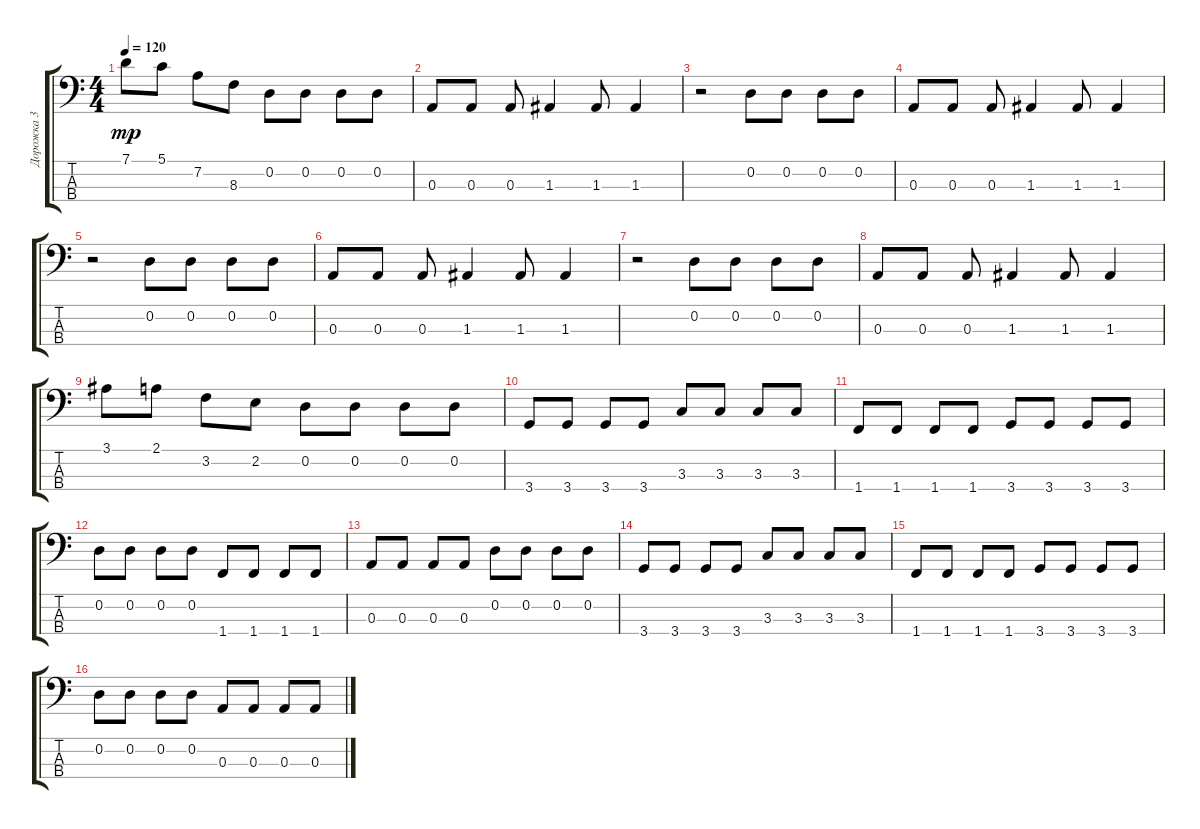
\track ("Дорожка 3" "Дорожка 3") {instrument electricbassfinger}
\staff {score tabs}
\tuning (G2 D2 A1 E1) {hide}
\ts (4 4)
\tempo 120
\clef f4
\ks c
7.1.8{dy mp instrument electricbassfinger} 5.1.8 7.2.8 8.3.8 0.2.8 0.2.8 0.2.8 0.2.8 |
0.3.8 0.3.8 0.3.8 1.3.4 1.3.8 1.3.4 |
r.2 0.2.8 0.2.8 0.2.8 0.2.8 |
0.3.8 0.3.8 0.3.8 1.3.4 1.3.8 1.3.4 |
r.2 0.2.8 0.2.8 0.2.8 0.2.8 |
0.3.8 0.3.8 0.3.8 1.3.4 1.3.8 1.3.4 |
r.2 0.2.8 0.2.8 0.2.8 0.2.8 |
0.3.8 0.3.8 0.3.8 1.3.4 1.3.8 1.3.4 |
3.1.8 2.1.8 3.2.8 2.2.8 0.2.8 0.2.8 0.2.8 0.2.8 |
3.4.8 3.4.8 3.4.8 3.4.8 3.3.8 3.3.8 3.3.8 3.3.8 |
1.4.8 1.4.8 1.4.8 1.4.8 3.4.8 3.4.8 3.4.8 3.4.8 |
0.2.8 0.2.8 0.2.8 0.2.8 1.4.8 1.4.8 1.4.8 1.4.8 |
0.3.8 0.3.8 0.3.8 0.3.8 0.2.8 0.2.8 0.2.8 0.2.8 |
3.4.8 3.4.8 3.4.8 3.4.8 3.3.8 3.3.8 3.3.8 3.3.8 |
1.4.8 1.4.8 1.4.8 1.4.8 3.4.8 3.4.8 3.4.8 3.4.8 |
0.2.8 0.2.8 0.2.8 0.2.8 0.3.8 0.3.8 0.3.8 0.3.8
